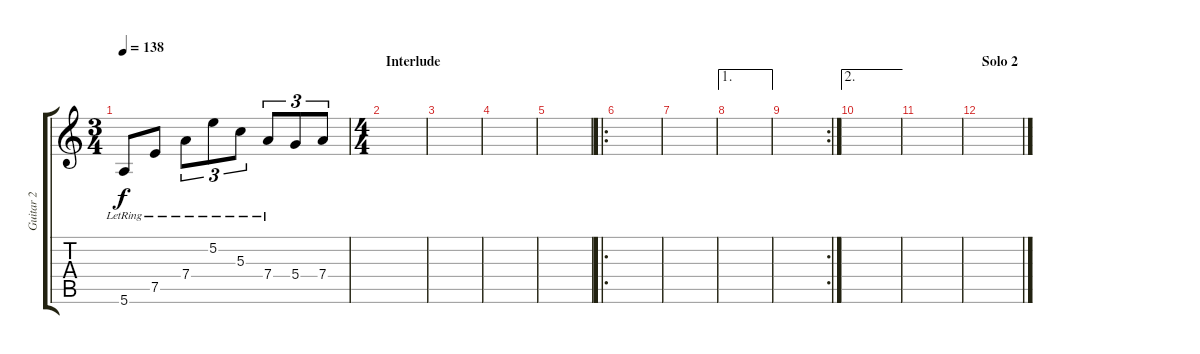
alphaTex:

\track ("Guitar 2" "Guitar 2") {instrument acousticguitarnylon}
\staff {score tabs}
\tuning (E4 B3 G3 D3 A2 E2) {hide}
\ts (3 4)
\tempo 138
\clef g2
\ks c
5.6{lr}.8{dy f} 7.5{lr}.8 7.4{lr}.8{tu (3 2)} 5.2{lr}.8{tu (3 2)} 5.3{lr}.8{tu (3 2)} 7.4{lr}.8{tu (3 2)} 5.4.8{tu (3 2)} 7.4.8{tu (3 2)} |
\ts (4 4)
\section ("" "Interlude")
|
|
|
|
\ro
|
|
\ae 1
|
\rc 2
|
\ae 2
|
|
\section ("" "Solo 2")
